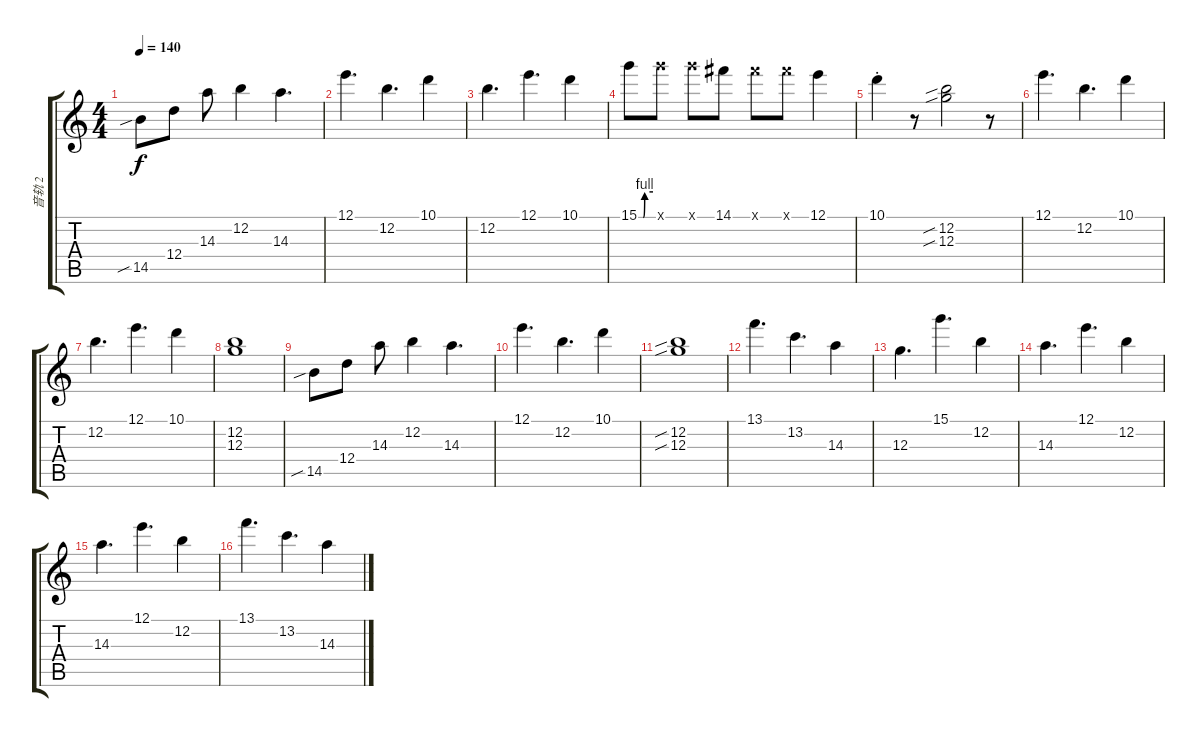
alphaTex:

\track ("音轨 2" "音轨 2") {instrument overdrivenguitar}
\staff {score tabs}
\tuning (E4 B3 G3 D3 A2 E2) {hide}
\ts (4 4)
\tempo 140
\clef g2
\ks c
14.5{sib}.8{dy f} 12.4.8 14.3.8 12.2.4 14.3.4{d} |
12.1.4{d} 12.2.4{d} 10.1.4 |
12.2.4{d} 12.1.4{d} 10.1.4 |
15.1{be (custom 0 0 15 0 19 0 25 4 60 4)}.8 15.1{x}.8 15.1{x}.8 14.1.8 14.1{x}.8 14.1{x}.8 12.1.4 |
10.1{st}.4 r.8 (12.2{sib} 12.3{sib}).2 r.8 |
12.1.4{d} 12.2.4{d} 10.1.4 |
12.2.4{d} 12.1.4{d} 10.1.4 |
(12.2 12.3).1 |
14.5{sib}.8 12.4.8 14.3.8 12.2.4 14.3.4{d} |
12.1.4{d} 12.2.4{d} 10.1.4 |
(12.2{sib} 12.3{sib}).1 |
13.1.4{d} 13.2.4{d} 14.3.4 |
12.3.4{d} 15.1.4{d} 12.2.4 |
14.3.4{d} 12.1.4{d} 12.2.4 |
14.3.4{d} 12.1.4{d} 12.2.4 |
13.1.4{d} 13.2.4{d} 14.3.4
